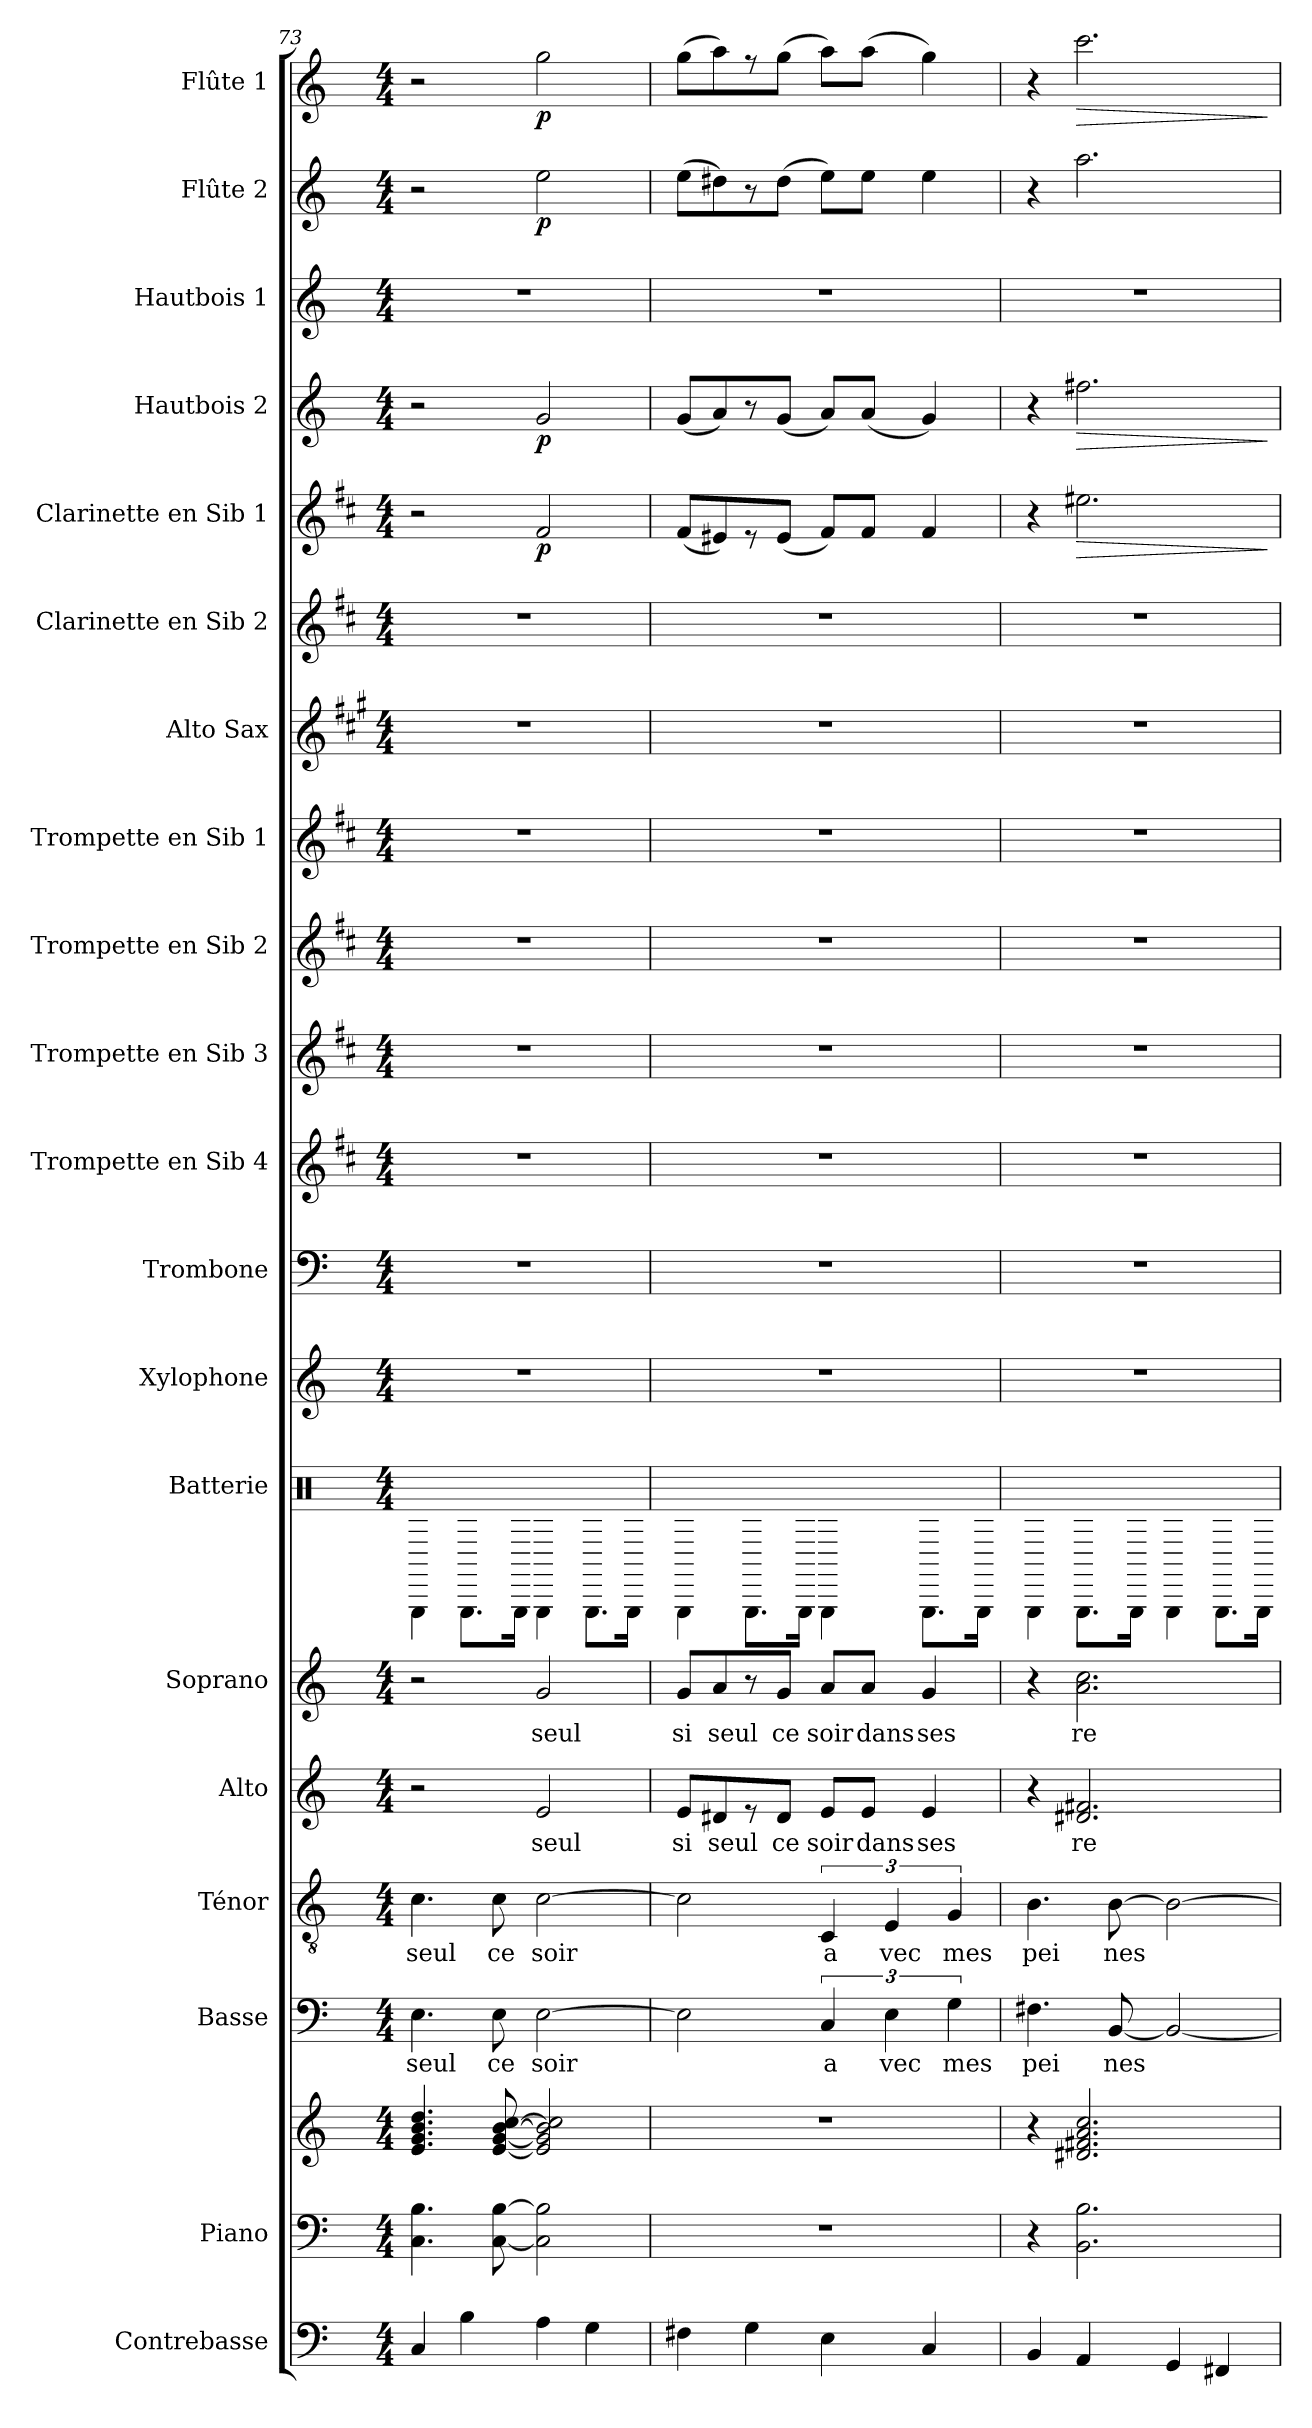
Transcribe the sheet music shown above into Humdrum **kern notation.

**kern	**kern	**kern	**kern	**text	**kern	**text	**kern	**text	**kern	**text	**kern	**kern	**kern	**kern	**kern	**kern	**kern	**kern	**kern	**kern	**dynam	**kern	**dynam	**kern	**kern	**dynam	**kern	**dynam
*part20	*part19	*part19	*part18	*part18	*part17	*part17	*part16	*part16	*part15	*part15	*part14	*part13	*part12	*part11	*part10	*part9	*part8	*part7	*part6	*part5	*part5	*part4	*part4	*part3	*part2	*part2	*part1	*part1
*staff21	*staff20	*staff19	*staff18	*staff18	*staff17	*staff17	*staff16	*staff16	*staff15	*staff15	*staff14	*staff13	*staff12	*staff11	*staff10	*staff9	*staff8	*staff7	*staff6	*staff5	*staff5	*staff4	*staff4	*staff3	*staff2	*staff2	*staff1	*staff1
*I"Contrebasse	*I"Piano	*	*I"Basse	*	*I"Ténor	*	*I"Alto	*	*I"Soprano	*	*I"Batterie	*I"Xylophone	*I"Trombone	*I"Trompette en Sib 4	*I"Trompette en Sib 3	*I"Trompette en Sib 2	*I"Trompette en Sib 1	*I"Alto Sax	*I"Clarinette en Sib 2	*I"Clarinette en Sib 1	*	*I"Hautbois 2	*	*I"Hautbois 1	*I"Flûte 2	*	*I"Flûte 1	*
*I'Cb.	*I'Pno	*	*I'Ba.	*	*I'T	*	*I'A	*	*I'S	*	*I'Batt.	*I'Xyl.	*I'Trb.	*I'Trp. (Sib) 4	*I'Trp. (Sib) 3	*I'Trp. (Sib) 2	*I'Trp. (Sib) 1	*I'A. Sx.	*I'Cl. (Sib) 2	*I'Cl. (Sib) 1	*	*I'Hb. 2	*	*I'Hb. 1	*I'Fl. 2	*	*I'Fl. 1	*
!!LO:LB:g=z
*clefF4	*clefF4	*clefG2	*clefF4	*	*clefGv2	*	*clefG2	*	*clefG2	*	*clefX	*clefG2	*clefF4	*clefG2	*clefG2	*clefG2	*clefG2	*clefG2	*clefG2	*clefG2	*	*clefG2	*	*clefG2	*clefG2	*	*clefG2	*
*ITrd7c12	*	*	*	*	*	*	*	*	*	*	*	*ITrd-7c-12	*	*ITrd1c2	*ITrd1c2	*ITrd1c2	*ITrd1c2	*ITrd5c9	*ITrd1c2	*ITrd1c2	*	*	*	*	*	*	*	*
*k[]	*k[]	*k[]	*k[]	*	*k[]	*	*k[]	*	*k[]	*	*k[]	*k[]	*k[]	*k[]	*k[]	*k[]	*k[]	*k[]	*k[]	*k[]	*	*k[]	*	*k[]	*k[]	*	*k[]	*
*C:	*C:	*C:	*C:	*	*C:	*	*C:	*	*C:	*	*C:	*C:	*C:	*C:	*C:	*C:	*C:	*C:	*C:	*C:	*	*C:	*	*C:	*C:	*	*C:	*
*M4/4	*M4/4	*M4/4	*M4/4	*	*M4/4	*	*M4/4	*	*M4/4	*	*M4/4	*M4/4	*M4/4	*M4/4	*M4/4	*M4/4	*M4/4	*M4/4	*M4/4	*M4/4	*	*M4/4	*	*M4/4	*M4/4	*	*M4/4	*
=73	=73	=73	=73	=73	=73	=73	=73	=73	=73	=73	=73	=73	=73	=73	=73	=73	=73	=73	=73	=73	=73	=73	=73	=73	=73	=73	=73	=73
!	!	!	!	!LO:LY:b	!	!	!	!	!	!	!	!	!	!	!	!	!	!	!	!	!	!	!	!	!	!	!	!
!	!	!	!	!	!	!LO:LY:b	!	!	!	!	!	!	!	!	!	!	!	!	!	!	!	!	!	!	!	!	!	!
4CC/	4.C\ 4.B\	4.e/ 4.g/ 4.b/ 4.dd/	4.E\	seul	4.c\	seul	2r	.	2r	.	4RGGG\	1r	1r	1r	1r	1r	1r	1r	1r	2r	.	2r	.	1r	2r	.	2r	.
4BB\	.	.	.	.	.	.	.	.	.	.	8.RGGG\L	.	.	.	.	.	.	.	.	.	.	.	.	.	.	.	.	.
!	!	!	!	!LO:LY:b	!	!	!	!	!	!	!	!	!	!	!	!	!	!	!	!	!	!	!	!	!	!	!	!
!	!	!	!	!	!	!LO:LY:b	!	!	!	!	!	!	!	!	!	!	!	!	!	!	!	!	!	!	!	!	!	!
.	[8C\ [8B\	[8e/ [8g/ [8b/ [8cc/	8E\	ce	8c\	ce	.	.	.	.	.	.	.	.	.	.	.	.	.	.	.	.	.	.	.	.	.	.
.	.	.	.	.	.	.	.	.	.	.	16RGGG\Jk	.	.	.	.	.	.	.	.	.	.	.	.	.	.	.	.	.
!	!	!	!	!LO:LY:b	!	!	!	!	!	!	!	!	!	!	!	!	!	!	!	!	!	!	!	!	!	!	!	!
!	!	!	!	!	!	!LO:LY:b	!	!	!	!	!	!	!	!	!	!	!	!	!	!	!	!	!	!	!	!	!	!
!	!	!	!	!	!	!	!	!LO:LY:b	!	!	!	!	!	!	!	!	!	!	!	!	!	!	!	!	!	!	!	!
!	!	!	!	!	!	!	!	!	!	!LO:LY:b	!	!	!	!	!	!	!	!	!	!	!LO:DY:b	!	!LO:DY:b	!	!	!LO:DY:b	!	!LO:DY:b
4AA\	2C\] 2B\]	2e/] 2g/] 2b/] 2cc/]	[2E\	soir	[2c\	soir	2e/	seul	2g/	seul	4RGGG\	.	.	.	.	.	.	.	.	2e/	p	2g/	p	.	2ee\	p	2gg\	p
4GG\	.	.	.	.	.	.	.	.	.	.	8.RGGG\L	.	.	.	.	.	.	.	.	.	.	.	.	.	.	.	.	.
.	.	.	.	.	.	.	.	.	.	.	16RGGG\Jk	.	.	.	.	.	.	.	.	.	.	.	.	.	.	.	.	.
=74	=74	=74	=74	=74	=74	=74	=74	=74	=74	=74	=74	=74	=74	=74	=74	=74	=74	=74	=74	=74	=74	=74	=74	=74	=74	=74	=74	=74
!	!	!	!	!	!	!	!	!LO:LY:b	!	!	!	!	!	!	!	!	!	!	!	!	!	!	!	!	!	!	!	!
!	!	!	!	!	!	!	!	!	!	!LO:LY:b	!	!	!	!	!	!	!	!	!	!	!	!	!	!	!	!	!	!
4FF#X\	1r	1r	2E\]	.	2c\]	.	8e/L	si	8g/L	si	4RGGG\	1r	1r	1r	1r	1r	1r	1r	1r	(<8e/L	.	(<8g/L	.	1r	(>8ee\L	.	(>8gg\L	.
!	!	!	!	!	!	!	!	!LO:LY:b	!	!	!	!	!	!	!	!	!	!	!	!	!	!	!	!	!	!	!	!
!	!	!	!	!	!	!	!	!	!	!LO:LY:b	!	!	!	!	!	!	!	!	!	!	!	!	!	!	!	!	!	!
.	.	.	.	.	.	.	8d#X/	seul	8a/	seul	.	.	.	.	.	.	.	.	.	8d#X/)	.	8a/)	.	.	8dd#X\)	.	8aa\)	.
4GG\	.	.	.	.	.	.	8r	.	8r	.	8.RGGG\L	.	.	.	.	.	.	.	.	8r	.	8r	.	.	8r	.	8r	.
!	!	!	!	!	!	!	!	!LO:LY:b	!	!	!	!	!	!	!	!	!	!	!	!	!	!	!	!	!	!	!	!
!	!	!	!	!	!	!	!	!	!	!LO:LY:b	!	!	!	!	!	!	!	!	!	!	!	!	!	!	!	!	!	!
.	.	.	.	.	.	.	8d#/J	ce	8g/J	ce	.	.	.	.	.	.	.	.	.	(<8d#/J	.	(<8g/J	.	.	(>8dd#\J	.	(>8gg\J	.
.	.	.	.	.	.	.	.	.	.	.	16RGGG\Jk	.	.	.	.	.	.	.	.	.	.	.	.	.	.	.	.	.
!	!	!	!	!LO:LY:b	!	!	!	!	!	!	!	!	!	!	!	!	!	!	!	!	!	!	!	!	!	!	!	!
!	!	!	!	!	!	!LO:LY:b	!	!	!	!	!	!	!	!	!	!	!	!	!	!	!	!	!	!	!	!	!	!
!	!	!	!	!	!	!	!	!LO:LY:b	!	!	!	!	!	!	!	!	!	!	!	!	!	!	!	!	!	!	!	!
!	!	!	!	!	!	!	!	!	!	!LO:LY:b	!	!	!	!	!	!	!	!	!	!	!	!	!	!	!	!	!	!
4EE\	.	.	6C/	a	6C/	a	8e/L	soir	8a/L	soir	4RGGG\	.	.	.	.	.	.	.	.	8e/L)	.	8a/L)	.	.	8ee\L)	.	8aa\L)	.
!	!	!	!	!	!	!	!	!LO:LY:b	!	!	!	!	!	!	!	!	!	!	!	!	!	!	!	!	!	!	!	!
!	!	!	!	!	!	!	!	!	!	!LO:LY:b	!	!	!	!	!	!	!	!	!	!	!	!	!	!	!	!	!	!
.	.	.	.	.	.	.	8e/J	dans	8a/J	dans	.	.	.	.	.	.	.	.	.	8e/J	.	(<8a/J	.	.	8ee\J	.	(>8aa\J	.
!	!	!	!	!LO:LY:b	!	!	!	!	!	!	!	!	!	!	!	!	!	!	!	!	!	!	!	!	!	!	!	!
!	!	!	!	!	!	!LO:LY:b	!	!	!	!	!	!	!	!	!	!	!	!	!	!	!	!	!	!	!	!	!	!
.	.	.	6E\	vec	6E/	vec	.	.	.	.	.	.	.	.	.	.	.	.	.	.	.	.	.	.	.	.	.	.
!	!	!	!	!	!	!	!	!LO:LY:b	!	!	!	!	!	!	!	!	!	!	!	!	!	!	!	!	!	!	!	!
!	!	!	!	!	!	!	!	!	!	!LO:LY:b	!	!	!	!	!	!	!	!	!	!	!	!	!	!	!	!	!	!
4CC/	.	.	.	.	.	.	4e/	ses	4g/	ses	8.RGGG\L	.	.	.	.	.	.	.	.	4e/	.	4g/)	.	.	4ee\	.	4gg\)	.
!	!	!	!	!LO:LY:b	!	!	!	!	!	!	!	!	!	!	!	!	!	!	!	!	!	!	!	!	!	!	!	!
!	!	!	!	!	!	!LO:LY:b	!	!	!	!	!	!	!	!	!	!	!	!	!	!	!	!	!	!	!	!	!	!
.	.	.	6G\	mes	6G/	mes	.	.	.	.	.	.	.	.	.	.	.	.	.	.	.	.	.	.	.	.	.	.
.	.	.	.	.	.	.	.	.	.	.	16RGGG\Jk	.	.	.	.	.	.	.	.	.	.	.	.	.	.	.	.	.
=75	=75	=75	=75	=75	=75	=75	=75	=75	=75	=75	=75	=75	=75	=75	=75	=75	=75	=75	=75	=75	=75	=75	=75	=75	=75	=75	=75	=75
!	!	!	!	!LO:LY:b	!	!	!	!	!	!	!	!	!	!	!	!	!	!	!	!	!	!	!	!	!	!	!	!
!	!	!	!	!	!	!LO:LY:b	!	!	!	!	!	!	!	!	!	!	!	!	!	!	!	!	!	!	!	!	!	!
4BBB/	4r	4r	4.F#X\	pei	4.B\	pei	4r	.	4r	.	4RGGG\	1r	1r	1r	1r	1r	1r	1r	1r	4r	.	4r	.	1r	4r	.	4r	.
!	!	!	!	!	!	!	!	!LO:LY:b	!	!	!	!	!	!	!	!	!	!	!	!	!	!	!	!	!	!	!	!
!	!	!	!	!	!	!	!	!	!	!LO:LY:b	!	!	!	!	!	!	!	!	!	!	!LO:HP:b	!	!LO:HP:b	!	!	!	!	!LO:HP:b
4AAA/	2.BB\ 2.B\	2.d#X/ 2.f#X/ 2.a/ 2.cc/	.	.	.	.	2.d#X/ 2.f#X/	re	2.a\ 2.cc\	re	8.RGGG\L	.	.	.	.	.	.	.	.	2.dd#X\	>	2.ff#X\	>	.	2.aa\	.	2.ccc\	>
!	!	!	!	!LO:LY:b	!	!	!	!	!	!	!	!	!	!	!	!	!	!	!	!	!	!	!	!	!	!	!	!
!	!	!	!	!	!	!LO:LY:b	!	!	!	!	!	!	!	!	!	!	!	!	!	!	!	!	!	!	!	!	!	!
.	.	.	[8BB/	nes	[8B\	nes	.	.	.	.	.	.	.	.	.	.	.	.	.	.	.	.	.	.	.	.	.	.
.	.	.	.	.	.	.	.	.	.	.	16RGGG\Jk	.	.	.	.	.	.	.	.	.	.	.	.	.	.	.	.	.
4GGG/	.	.	2BB/_	.	2B\_	.	.	.	.	.	4RGGG\	.	.	.	.	.	.	.	.	.	.	.	.	.	.	.	.	.
4FFF#X/	.	.	.	.	.	.	.	.	.	.	8.RGGG\L	.	.	.	.	.	.	.	.	.	.	.	.	.	.	.	.	.
.	.	.	.	.	.	.	.	.	.	.	16RGGG\Jk	.	.	.	.	.	.	.	.	.	.	.	.	.	.	.	.	.
.	.	.	.	.	.	.	.	.	.	.	.	.	.	.	.	.	.	.	.	.	]	.	]	.	.	.	.	]
=	=	=	=	=	=	=	=	=	=	=	=	=	=	=	=	=	=	=	=	=	=	=	=	=	=	=	=	=
*-	*-	*-	*-	*-	*-	*-	*-	*-	*-	*-	*-	*-	*-	*-	*-	*-	*-	*-	*-	*-	*-	*-	*-	*-	*-	*-	*-	*-
